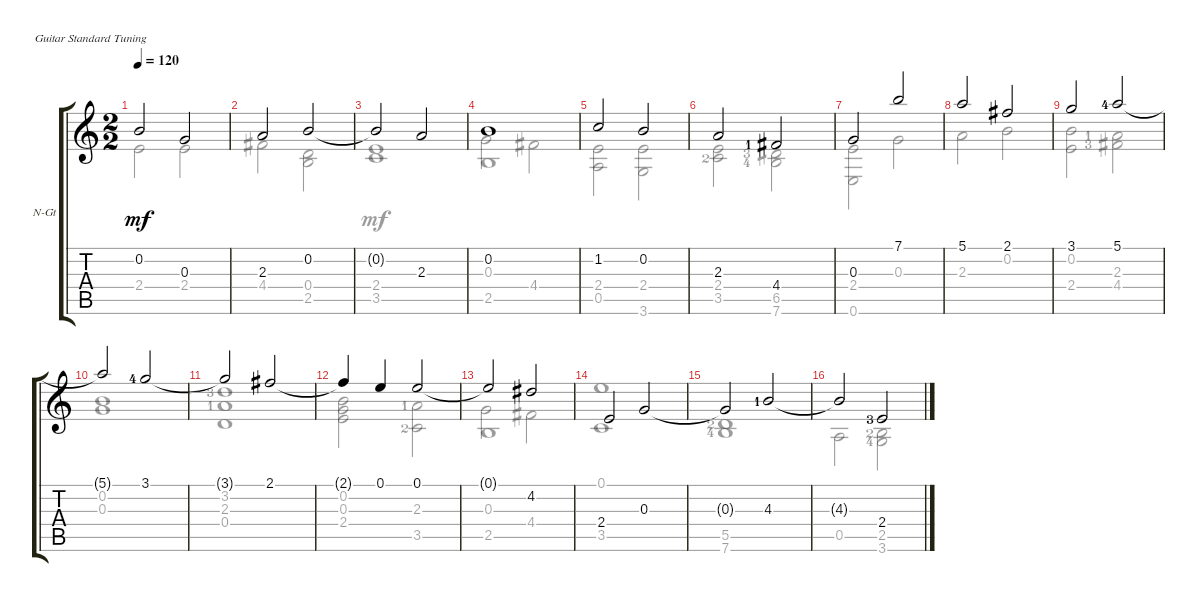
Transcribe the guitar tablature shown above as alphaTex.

\defaultSystemsLayout 4
\bracketExtendMode groupsimilarinstruments
\firstSystemTrackNameOrientation horizontal
\otherSystemsTrackNameOrientation horizontal
\track ("Nylon Guitar" "N-Gt") {instrument acousticguitarnylon}
\staff {score tabs}
\tuning (E4 B3 G3 D3 A2 E2)
\voice
\ts (2 2)
\tempo 120
\clef g2
\ks c
0.2.2{dy mf} 0.3.2 |
2.3.2 0.2.2 |
0.2{t}.2 2.3.2 |
0.2.1 |
1.2.2 0.2.2 |
2.3.2 4.4{lf 2}.2 |
0.3.2 7.1.2 |
5.1.2 2.1.2 |
3.1.2 5.1{lf 5}.2 |
5.1{t}.2 3.1{lf 5}.2 |
3.1{t}.2 2.1.2 |
2.1{t}.4 0.1.4 0.1.2 |
0.1{t}.2 4.2.2 |
2.4.2 0.3.2 |
0.3{t}.2 4.3{lf 2}.2 |
4.3{t}.2 2.4{lf 4}.2
\voice
\clef g2
\ottava regular
\simile none
\ks c
2.4{t}.2{dy mf} 2.4.2 |
4.4.2 (0.4 2.5).2 |
|
2.5.1 |
(0.5 2.4).2 (2.4 3.6).2 |
(2.4 3.5{lf 3}).2 (6.5{lf 4} 7.6{lf 5}).2 |
(2.4 0.6).2 0.3.2 |
2.3.2 0.2.2 |
(0.2 2.4).2 (4.4{lf 4} 2.3{lf 2}).2 |
(0.2 0.3).1 |
(3.2{lf 4} 2.3{lf 2} 0.4).1 |
(0.2 0.3 2.4).2 (2.3{lf 2} 3.5{lf 3}).2 |
2.5.1 |
(3.5 0.1).1 |
(5.5{lf 3} 7.6{lf 5}).1 |
0.5.2 (2.5{lf 3} 3.6{lf 5}).2
\voice
\clef g2
\ottava regular
\simile none
\ks c
|
|
(2.4 3.5).1 |
0.3.2 4.4.2 |
|
|
|
|
|
|
|
|
0.3.2 4.4.2 |
|
|
